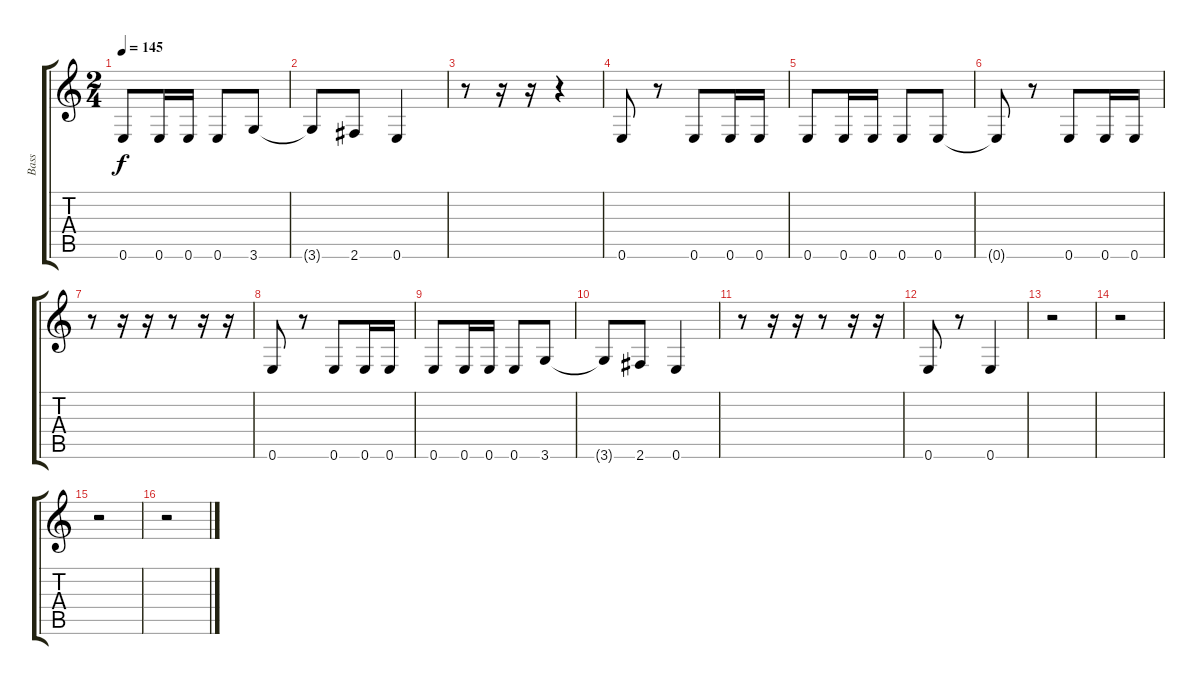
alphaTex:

\track ("Bass" "Bass") {instrument fretlessbass}
\staff {score tabs}
\tuning (E4 B3 G3 D3 A2 E2) {hide}
\ts (2 4)
\tempo 145
\clef g2
\ks c
0.6.8{dy f} 0.6.16 0.6.16 0.6.8 3.6.8 |
3.6{t}.8 2.6.8 0.6.4 |
r.8 r.16 r.16 r.4 |
0.6.8 r.8 0.6.8 0.6.16 0.6.16 |
0.6.8 0.6.16 0.6.16 0.6.8 0.6.8 |
0.6{t}.8 r.8 0.6.8 0.6.16 0.6.16 |
r.8 r.16 r.16 r.8 r.16 r.16 |
0.6.8 r.8 0.6.8 0.6.16 0.6.16 |
0.6.8 0.6.16 0.6.16 0.6.8 3.6.8 |
3.6{t}.8 2.6.8 0.6.4 |
r.8 r.16 r.16 r.8 r.16 r.16 |
0.6.8 r.8 0.6.4 |
r.2 |
r.2 |
r.2 |
r.2
